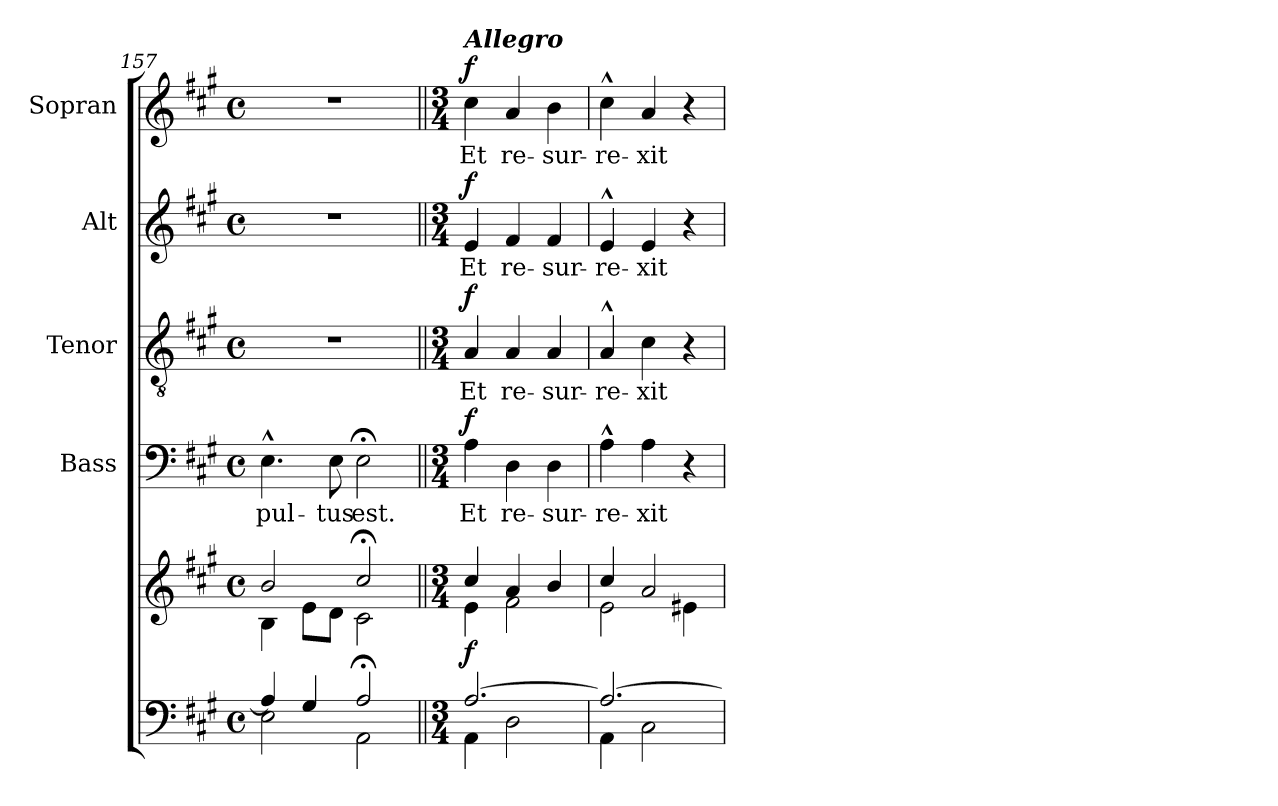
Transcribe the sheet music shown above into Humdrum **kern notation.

**kern	**kern	**dynam	**kern	**text	**dynam	**kern	**text	**dynam	**kern	**text	**dynam	**kern	**text	**dynam
*part5	*part5	*part5	*part4	*part4	*part4	*part3	*part3	*part3	*part2	*part2	*part2	*part1	*part1	*part1
*staff6	*staff5	*staff5/6	*staff4	*staff4	*staff4	*staff3	*staff3	*staff3	*staff2	*staff2	*staff2	*staff1	*staff1	*staff1
*	*	*	*I"Bass	*	*	*I"Tenor	*	*	*I"Alt	*	*	*I"Sopran	*	*
*	*	*	*I'B.	*	*	*I'T.	*	*	*I'A.	*	*	*I'S.	*	*
*clefF4	*clefG2	*	*clefF4	*	*	*clefGv2	*	*	*clefG2	*	*	*clefG2	*	*
*k[f#c#g#]	*k[f#c#g#]	*	*k[f#c#g#]	*	*	*k[f#c#g#]	*	*	*k[f#c#g#]	*	*	*k[f#c#g#]	*	*
*A:	*A:	*	*A:	*	*	*A:	*	*	*A:	*	*	*A:	*	*
*M4/4	*M4/4	*	*M4/4	*	*	*M4/4	*	*	*M4/4	*	*	*M4/4	*	*
*met(c)	*met(c)	*	*met(c)	*	*	*met(c)	*	*	*met(c)	*	*	*met(c)	*	*
=157	=157	=157	=157	=157	=157	=157	=157	=157	=157	=157	=157	=157	=157	=157
*^	*^	*	*	*	*	*	*	*	*	*	*	*	*	*
!	!	!	!	!	!	!LO:LY:b	!	!	!	!	!	!	!	!	!	!
4A/]	2E\	2b/	4B\	.	4.E^^>\	-pul-	.	1r	.	.	1r	.	.	1r	.	.
4G#/	.	.	8e\L	.	.	.	.	.	.	.	.	.	.	.	.	.
!	!	!	!	!	!	!LO:LY:b	!	!	!	!	!	!	!	!	!	!
.	.	.	8d\J	.	8E\	-tus	.	.	.	.	.	.	.	.	.	.
!	!	!	!	!	!	!LO:LY:b	!	!	!	!	!	!	!	!	!	!
2A;/	2AA\	2cc#;</	2c#\	.	2E;<\	est.	.	.	.	.	.	.	.	.	.	.
!!LO:LB:g=z
=158||	=158||	=158||	=158||	=158||	=158||	=158||	=158||	=158||	=158||	=158||	=158||	=158||	=158||	=158||	=158||	=158||
*M3/4	*	*M3/4	*	*	*M3/4	*	*	*M3/4	*	*	*M3/4	*	*	*M3/4	*	*
!	!	!	!	!	!	!	!	!	!	!	!	!	!	!LO:TX:a:Bi:t=Allegro	!	!
!	!	!	!	!LO:DY:b	!	!LO:LY:b	!LO:DY:a	!	!LO:LY:b	!LO:DY:a	!	!LO:LY:b	!LO:DY:a	!	!LO:LY:b	!LO:DY:a
[>2.A/	4AA\	4cc#/	4e\	f	4A\	Et	f	4A/	Et	f	4e/	Et	f	4cc#\	Et	f
!	!	!	!	!	!	!LO:LY:b	!	!	!LO:LY:b	!	!	!LO:LY:b	!	!	!LO:LY:b	!
.	2D\	4a/	2f#\	.	4D\	re-	.	4A/	re-	.	4f#/	re-	.	4a/	re-	.
!	!	!	!	!	!	!LO:LY:b	!	!	!LO:LY:b	!	!	!LO:LY:b	!	!	!LO:LY:b	!
.	.	4b/	.	.	4D\	-sur-	.	4A/	-sur-	.	4f#/	-sur-	.	4b\	-sur-	.
=159	=159	=159	=159	=159	=159	=159	=159	=159	=159	=159	=159	=159	=159	=159	=159	=159
!	!	!	!	!	!	!LO:LY:b	!	!	!LO:LY:b	!	!	!LO:LY:b	!	!	!LO:LY:b	!
2.A/_	4AA\	4cc#/	2e\	.	4A^^>\	-re-	.	4A^^>/	-re-	.	4e^^>/	-re-	.	4cc#^^>\	-re-	.
!	!	!	!	!	!	!LO:LY:b	!	!	!LO:LY:b	!	!	!LO:LY:b	!	!	!LO:LY:b	!
.	2C#\	2a/	.	.	4A\	-xit	.	4c#\	-xit	.	4e/	-xit	.	4a/	-xit	.
.	.	.	4e#X\	.	4r	.	.	4r	.	.	4r	.	.	4r	.	.
*v	*v	*	*	*	*	*	*	*	*	*	*	*	*	*	*	*
*	*v	*v	*	*	*	*	*	*	*	*	*	*	*	*	*
=	=	=	=	=	=	=	=	=	=	=	=	=	=	=
*-	*-	*-	*-	*-	*-	*-	*-	*-	*-	*-	*-	*-	*-	*-
